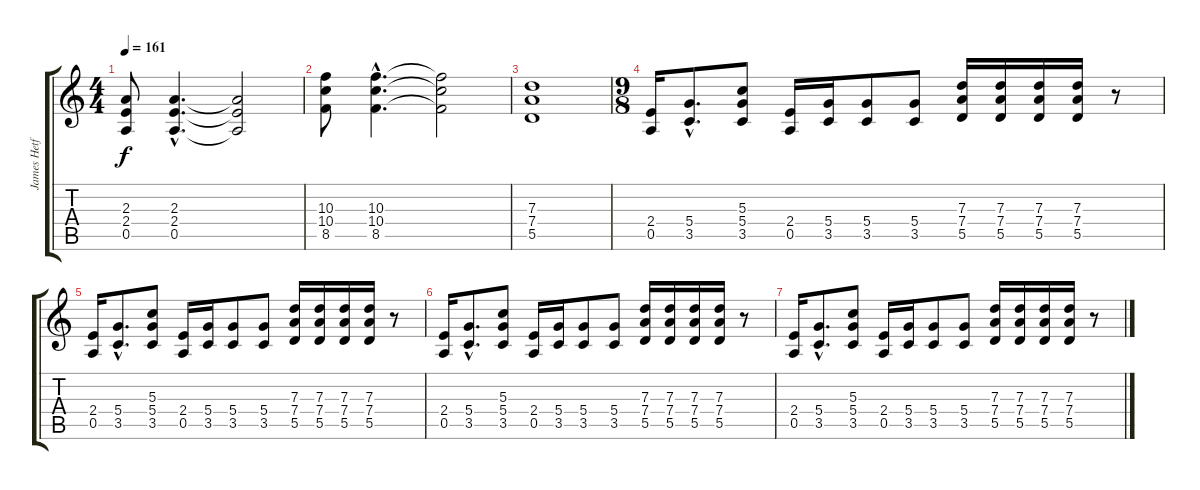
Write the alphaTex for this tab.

\track ("James Hetfield (Ov. Gtr)" "James Hetf") {instrument overdrivenguitar}
\staff {score tabs}
\tuning (E4 B3 G3 D3 A2 E2) {hide}
\ts (4 4)
\tempo 161
\clef g2
\ks c
(2.3 2.4 0.5).8{dy f} (2.3{hac} 2.4{hac} 0.5{hac}).4{d} (2.3{t} 2.4{t} 0.5{t}).2 |
(10.3 10.4 8.5).8 (10.3{hac} 10.4{hac} 8.5{hac}).4{d} (10.3{t} 10.4{t} 8.5{t}).2 |
(7.3 7.4 5.5).1 |
\ts (9 8)
(2.4 0.5).16 (5.4{hac} 3.5{hac}).8{d} (5.3 5.4 3.5).8 (2.4 0.5).16 (5.4 3.5).16 (5.4 3.5).8 (5.4 3.5).8 (7.3 7.4 5.5).16 (7.3 7.4 5.5).16 (7.3 7.4 5.5).16 (7.3 7.4 5.5).16 r.8 |
(2.4 0.5).16 (5.4{hac} 3.5{hac}).8{d} (5.3 5.4 3.5).8 (2.4 0.5).16 (5.4 3.5).16 (5.4 3.5).8 (5.4 3.5).8 (7.3 7.4 5.5).16 (7.3 7.4 5.5).16 (7.3 7.4 5.5).16 (7.3 7.4 5.5).16 r.8 |
(2.4 0.5).16 (5.4{hac} 3.5{hac}).8{d} (5.3 5.4 3.5).8 (2.4 0.5).16 (5.4 3.5).16 (5.4 3.5).8 (5.4 3.5).8 (7.3 7.4 5.5).16 (7.3 7.4 5.5).16 (7.3 7.4 5.5).16 (7.3 7.4 5.5).16 r.8 |
(2.4 0.5).16 (5.4{hac} 3.5{hac}).8{d} (5.3 5.4 3.5).8 (2.4 0.5).16 (5.4 3.5).16 (5.4 3.5).8 (5.4 3.5).8 (7.3 7.4 5.5).16 (7.3 7.4 5.5).16 (7.3 7.4 5.5).16 (7.3 7.4 5.5).16 r.8
